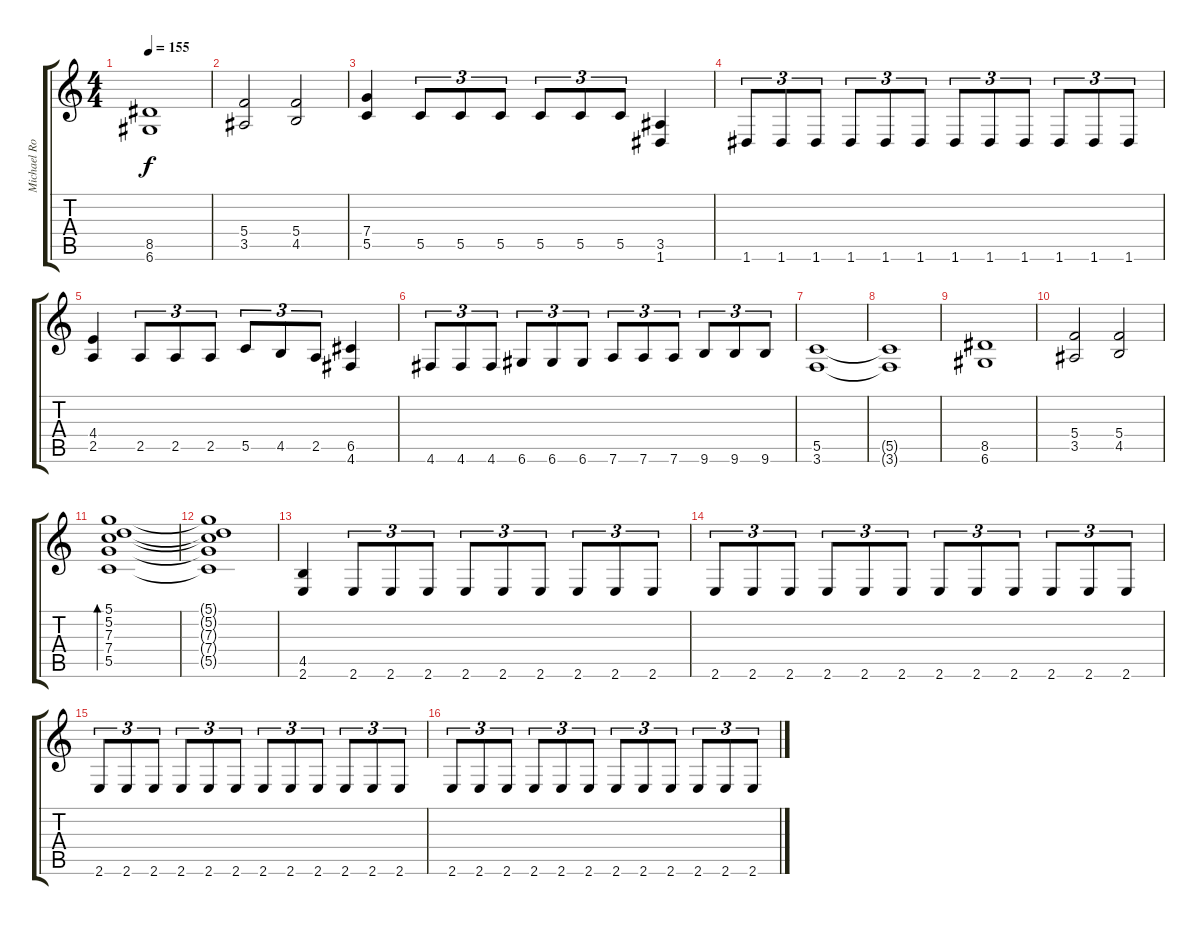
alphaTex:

\track ("Michael Romeo - GUITARE RYTHMIQUE" "Michael Ro") {instrument distortionguitar}
\staff {score tabs}
\tuning (D4 A3 F3 C3 G2 D2) {hide}
\ts (4 4)
\tempo 155
\clef g2
\ks c
(8.5 6.6).1{dy f} |
(5.4 3.5).2 (5.4 4.5).2 |
(7.4 5.5).4 5.5.8{tu (3 2)} 5.5.8{tu (3 2)} 5.5.8{tu (3 2)} 5.5.8{tu (3 2)} 5.5.8{tu (3 2)} 5.5.8{tu (3 2)} (3.5 1.6).4 |
1.6.8{tu (3 2)} 1.6.8{tu (3 2)} 1.6.8{tu (3 2)} 1.6.8{tu (3 2)} 1.6.8{tu (3 2)} 1.6.8{tu (3 2)} 1.6.8{tu (3 2)} 1.6.8{tu (3 2)} 1.6.8{tu (3 2)} 1.6.8{tu (3 2)} 1.6.8{tu (3 2)} 1.6.8{tu (3 2)} |
(4.4 2.5).4 2.5.8{tu (3 2)} 2.5.8{tu (3 2)} 2.5.8{tu (3 2)} 5.5.8{tu (3 2)} 4.5.8{tu (3 2)} 2.5.8{tu (3 2)} (6.5 4.6).4 |
4.6.8{tu (3 2)} 4.6.8{tu (3 2)} 4.6.8{tu (3 2)} 6.6.8{tu (3 2)} 6.6.8{tu (3 2)} 6.6.8{tu (3 2)} 7.6.8{tu (3 2)} 7.6.8{tu (3 2)} 7.6.8{tu (3 2)} 9.6.8{tu (3 2)} 9.6.8{tu (3 2)} 9.6.8{tu (3 2)} |
(5.5 3.6).1 |
(5.5{t} 3.6{t}).1 |
(8.5 6.6).1 |
(5.4 3.5).2 (5.4 4.5).2 |
(5.1 5.2 7.3 7.4 5.5).1{bd 240} |
(5.1{t} 5.2{t} 7.3{t} 7.4{t} 5.5{t}).1 |
(4.5 2.6).4 2.6.8{tu (3 2)} 2.6.8{tu (3 2)} 2.6.8{tu (3 2)} 2.6.8{tu (3 2)} 2.6.8{tu (3 2)} 2.6.8{tu (3 2)} 2.6.8{tu (3 2)} 2.6.8{tu (3 2)} 2.6.8{tu (3 2)} |
2.6.8{tu (3 2)} 2.6.8{tu (3 2)} 2.6.8{tu (3 2)} 2.6.8{tu (3 2)} 2.6.8{tu (3 2)} 2.6.8{tu (3 2)} 2.6.8{tu (3 2)} 2.6.8{tu (3 2)} 2.6.8{tu (3 2)} 2.6.8{tu (3 2)} 2.6.8{tu (3 2)} 2.6.8{tu (3 2)} |
2.6.8{tu (3 2)} 2.6.8{tu (3 2)} 2.6.8{tu (3 2)} 2.6.8{tu (3 2)} 2.6.8{tu (3 2)} 2.6.8{tu (3 2)} 2.6.8{tu (3 2)} 2.6.8{tu (3 2)} 2.6.8{tu (3 2)} 2.6.8{tu (3 2)} 2.6.8{tu (3 2)} 2.6.8{tu (3 2)} |
2.6.8{tu (3 2)} 2.6.8{tu (3 2)} 2.6.8{tu (3 2)} 2.6.8{tu (3 2)} 2.6.8{tu (3 2)} 2.6.8{tu (3 2)} 2.6.8{tu (3 2)} 2.6.8{tu (3 2)} 2.6.8{tu (3 2)} 2.6.8{tu (3 2)} 2.6.8{tu (3 2)} 2.6.8{tu (3 2)}
